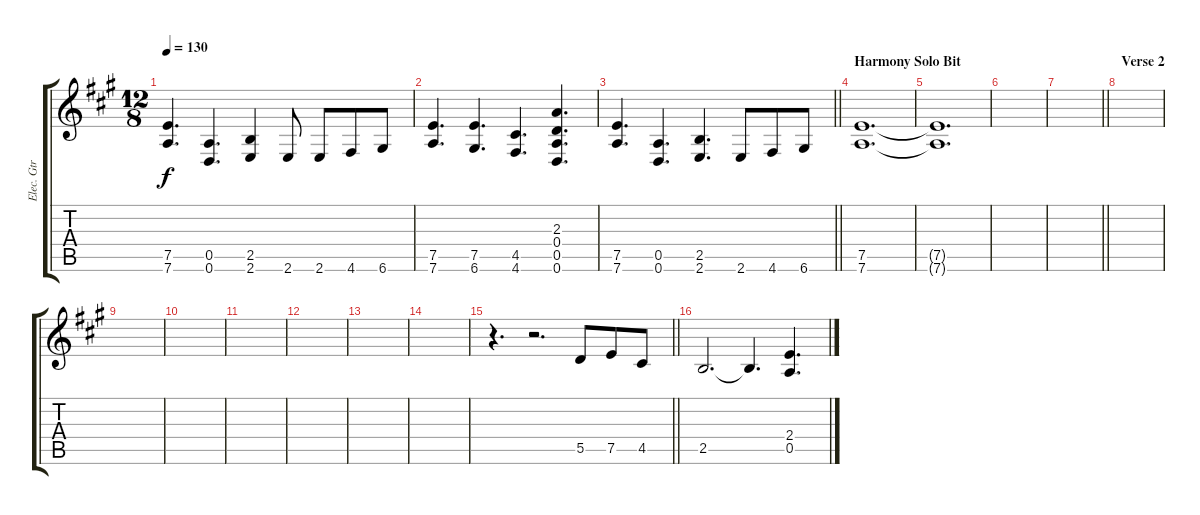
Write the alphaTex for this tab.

\track ("Elec. Gtr 1" "Elec. Gtr ") {instrument distortionguitar}
\staff {score tabs}
\tuning (E4 B3 G3 D3 A2 D2) {hide}
\ts (12 8)
\tempo 130
\clef g2
\ks a
(7.5 7.6).4{d dy f} (0.5 0.6).4{d} (2.5 2.6).4 2.6.8 2.6.8 4.6.8 6.6.8 |
(7.5 7.6).4{d} (7.5 6.6).4{d} (4.5 4.6).4{d} (2.3 0.4 0.5 0.6).4{d} |
\barLineRight lightlight
(7.5 7.6).4{d} (0.5 0.6).4{d} (2.5 2.6).4{d} 2.6.8 4.6.8 6.6.8 |
\section ("" "Harmony Solo Bit")
(7.5 7.6).1{d} |
(7.5{t} 7.6{t}).1{d} |
|
\barLineRight lightlight
|
\section ("" "Verse 2")
|
|
|
|
|
|
|
\barLineRight lightlight
r.4{d} r.2{d} 5.5.8 7.5.8 4.5.8 |
2.5.2{d} 2.5{t}.4{d} (2.4 0.5).4{d}
